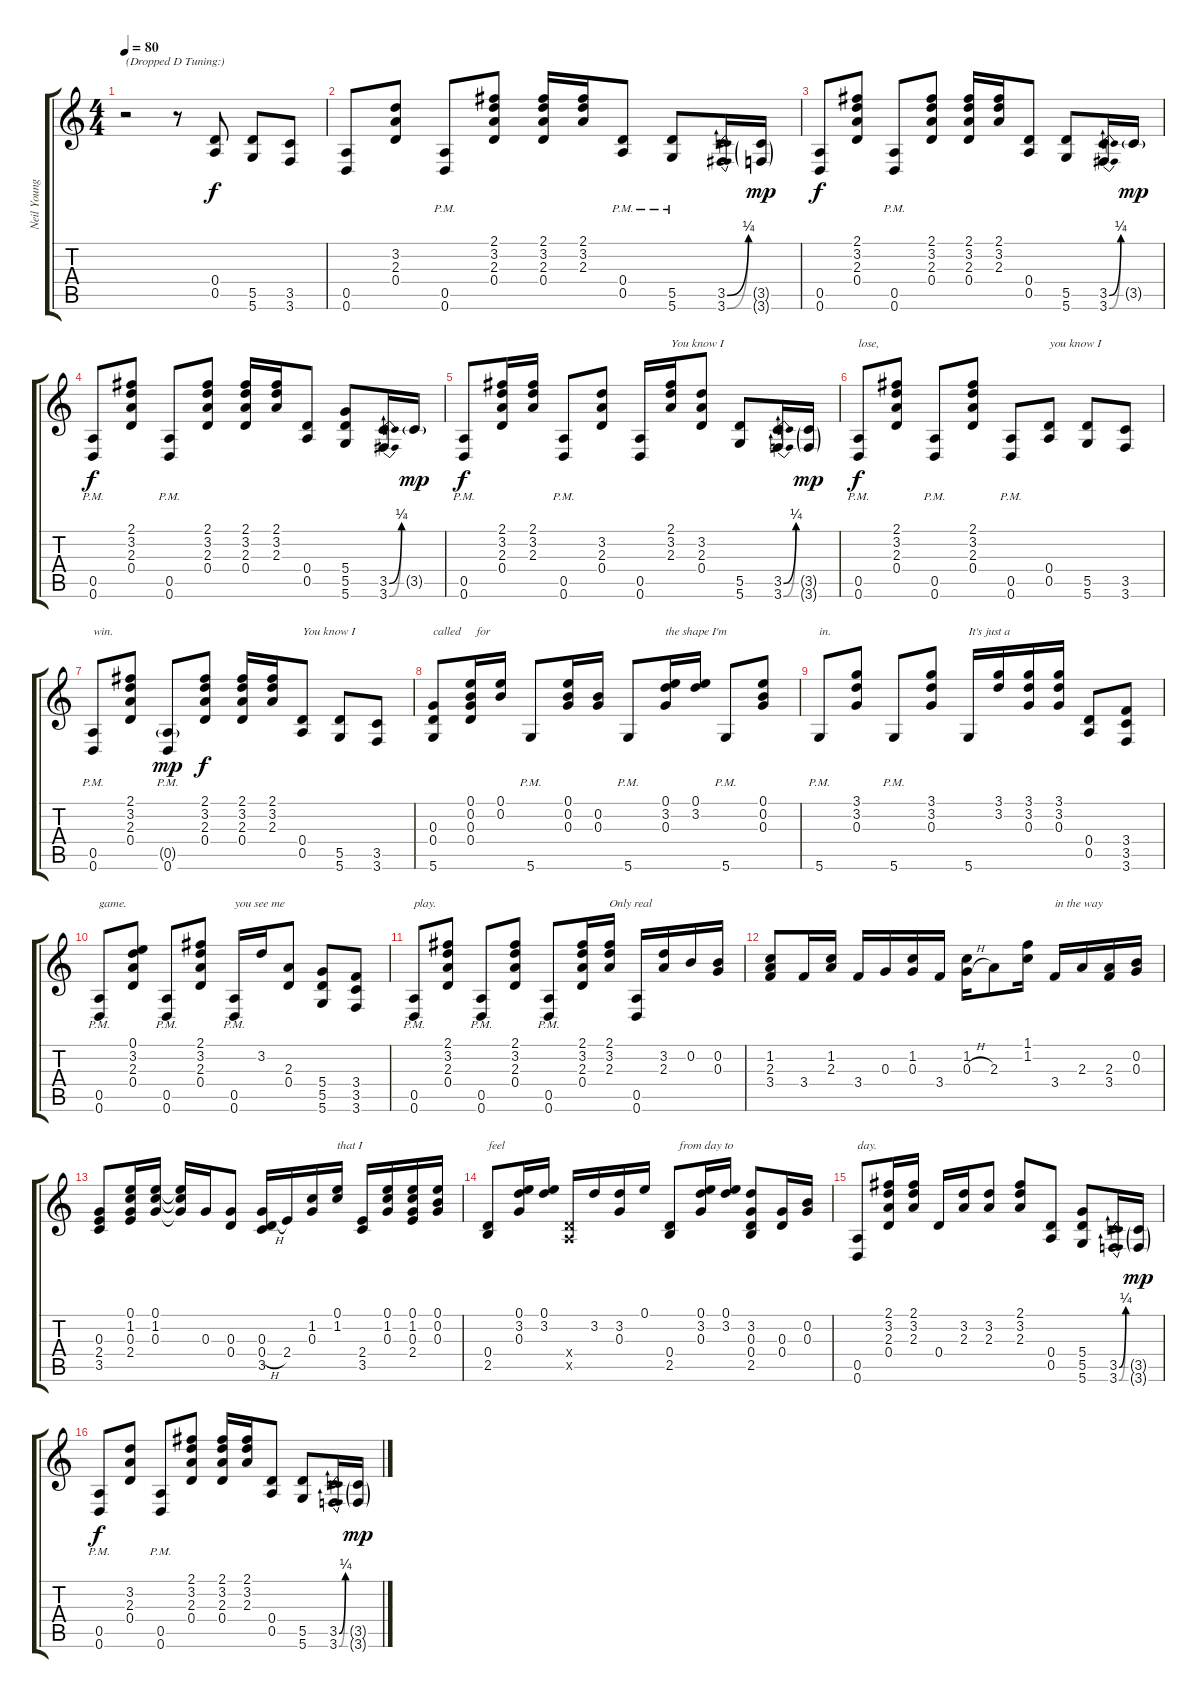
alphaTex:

\track ("Neil Young (Acoustic)" "Neil Young") {instrument acousticguitarsteel}
\staff {score tabs}
\tuning (E4 B3 G3 D3 A2 D2) {hide}
\ts (4 4)
\tempo 80
\clef g2
\ks c
r.2{txt "(Dropped D Tuning:)" dy f instrument acousticguitarsteel} r.8 (0.4 0.5).8 (5.5 5.6).8 (3.5 3.6).8 |
(0.5 0.6).8 (3.2 2.3 0.4).8 (0.5{pm} 0.6{pm}).8 (2.1 3.2 2.3 0.4).8 (2.1 3.2 2.3 0.4).16 (2.1 3.2 2.3).16 (0.4{pm} 0.5{pm}).8 (5.5{pm} 5.6{pm}).8 (3.5{be (bend 0 0 60 1)} 3.6{be (bend 0 0 60 2)}).16 (3.5{g} 3.6{g}).16{dy mp} |
(0.5 0.6).8{dy f} (2.1 3.2 2.3 0.4).8 (0.5{pm} 0.6{pm}).8 (2.1 3.2 2.3 0.4).8 (2.1 3.2 2.3 0.4).16 (2.1 3.2 2.3).16 (0.4 0.5).8 (5.5 5.6).8 (3.5{be (bend 0 0 60 1)} 3.6{be (bend 0 0 60 2)}).16 3.5{g}.16{dy mp} |
(0.5{pm} 0.6{pm}).8{dy f} (2.1 3.2 2.3 0.4).8 (0.5{pm} 0.6{pm}).8 (2.1 3.2 2.3 0.4).8 (2.1 3.2 2.3 0.4).16 (2.1 3.2 2.3).16 (0.4 0.5).8 (5.4 5.5 5.6).8 (3.5{be (bend 0 0 60 1)} 3.6{be (bend 0 0 60 2)}).16 3.5{g}.16{dy mp} |
(0.5{pm} 0.6{pm}).8{dy f} (2.1 3.2 2.3 0.4).16 (2.1 3.2 2.3).16 (0.5{pm} 0.6{pm}).8 (3.2 2.3 0.4).8 (0.5 0.6).16 (2.1 3.2 2.3).16{txt "You know I"} (3.2 2.3 0.4).8 (5.5 5.6).8 (3.5{be (bend 0 0 60 1)} 3.6{be (bend 0 0 60 1)}).16 (3.5{g} 3.6{g}).16{dy mp} |
(0.5{pm} 0.6{pm}).8{txt "lose," dy f} (2.1 3.2 2.3 0.4).8 (0.5{pm} 0.6{pm}).8 (2.1 3.2 2.3 0.4).8 (0.5{pm} 0.6{pm}).8 (0.4 0.5).8{txt "you know I"} (5.5 5.6).8 (3.5 3.6).8 |
(0.5{pm} 0.6{pm}).8{txt "win."} (2.1 3.2 2.3 0.4).8 (0.5{g pm} 0.6{pm}).8{dy mp} (2.1 3.2 2.3 0.4).8{dy f} (2.1 3.2 2.3 0.4).16 (2.1 3.2 2.3).16 (0.4 0.5).8{txt "You know I"} (5.5 5.6).8 (3.5 3.6).8 |
(0.3 0.4 5.6).8{txt "called     for"} (0.1 0.2 0.3 0.4).16 (0.1 0.2).16 5.6{pm}.8 (0.1 0.2 0.3).16 (0.2 0.3).16 5.6{pm}.8 (0.1 3.2 0.3).16{txt "the shape I'm"} (0.1 3.2).16 5.6{pm}.8 (0.1 0.2 0.3).8 |
5.6{pm}.8{txt "in."} (3.1 3.2 0.3).8 5.6{pm}.8 (3.1 3.2 0.3).8 5.6.16{txt "It's just a "} (3.1 3.2).16 (3.1 3.2 0.3).16 (3.1 3.2 0.3).16 (0.4 0.5).8 (3.4 3.5 3.6).8 |
(0.5{pm} 0.6{pm}).8{txt "game."} (0.1 3.2 2.3 0.4).8 (0.5{pm} 0.6{pm}).8 (2.1 3.2 2.3 0.4).8 (0.5{pm} 0.6{pm}).16{txt "you see me "} 3.2.16 (2.3 0.4).8 (5.4 5.5 5.6).8 (3.4 3.5 3.6).8 |
(0.5{pm} 0.6{pm}).8{txt "play."} (2.1 3.2 2.3 0.4).8 (0.5{pm} 0.6{pm}).8 (2.1 3.2 2.3 0.4).8 (0.5{pm} 0.6{pm}).8 (2.1 3.2 2.3 0.4).16 (2.1 3.2 2.3).16{txt "Only real"} (0.5 0.6).16 (3.2 2.3).16 0.2.16 (0.2 0.3).16 |
(1.2 2.3 3.4).8 3.4.16 (1.2 2.3).16 3.4.16 0.3.16 (1.2 0.3).16 3.4.16 (1.2 0.3{h}).16 2.3.8 (1.1 1.2).16 3.4.16{txt "in the way"} 2.3.16 (2.3 3.4).16 (0.2 0.3).16 |
(0.3 2.4 3.5).8 (0.1 1.2 0.3 2.4).16 (0.1 1.2 0.3).16 (0.1{t} 1.2{t} 0.3{t}).16 0.3.16 (0.3 0.4).8 (0.3 0.4{h} 3.5).16 2.4.16 (1.2 0.3).16 (0.1 1.2).16{txt "that I"} (2.4 3.5).16 (0.1 1.2 0.3).16 (0.1 1.2 0.3 2.4).16 (0.1 0.2 0.3).16 |
(0.4 2.5).8{txt "feel"} (0.1 3.2 0.3).16 (0.1 3.2).16 (0.4{x} 0.5{x}).16 3.2.16 (3.2 0.3).16 0.1.16 (0.4 2.5).8{txt "   from day to"} (0.1 3.2 0.3).16 (0.1 3.2).16 (3.2 0.3 0.4 2.5).8 (0.3 0.4).16 (0.2 0.3).16 |
(0.5 0.6).8{txt "day."} (2.1 3.2 2.3 0.4).16 (2.1 3.2 2.3).16 0.4.16 (3.2 2.3).16 (3.2 2.3).8 (2.1 3.2 2.3).8 (0.4 0.5).8 (5.4 5.5 5.6).8 (3.5{be (bend 0 0 60 1)} 3.6{be (bend 0 0 60 1)}).16 (3.5{g} 3.6{g}).16{dy mp} |
(0.5{pm} 0.6{pm}).8{dy f} (3.2 2.3 0.4).8 (0.5{pm} 0.6{pm}).8 (2.1 3.2 2.3 0.4).8 (2.1 3.2 2.3 0.4).16 (2.1 3.2 2.3).16 (0.4 0.5).8 (5.5 5.6).8 (3.5{be (bend 0 0 60 1)} 3.6{be (bend 0 0 60 1)}).16 (3.5{g} 3.6{g}).16{dy mp}
